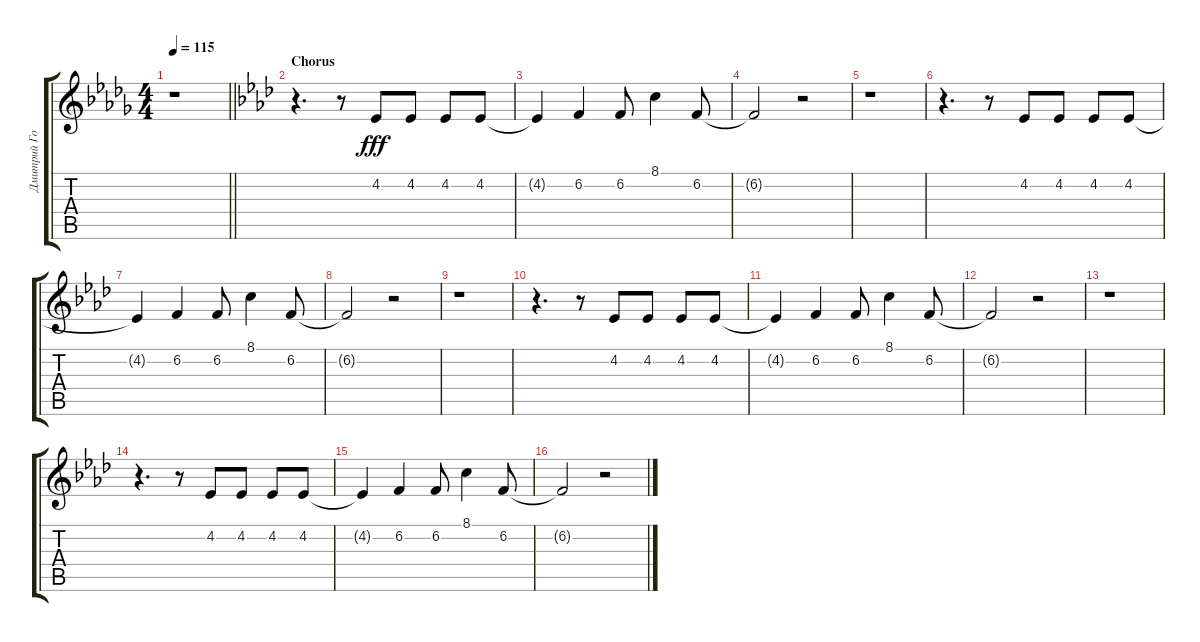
\track ("Дмитрий Голяшев (Бэк-Вокал)" "Дмитрий Го") {instrument baritonesax}
\staff {score tabs}
\tuning (E4 B3 G3 D3 A2 E2) {hide}
\ts (4 4)
\tempo 115
\clef g2
\barLineRight lightlight
\ks db
r.1{dy fff} |
\section ("" "Chorus")
\ks ab
r.4{d} r.8 4.2.8 4.2.8 4.2.8 4.2.8 |
4.2{t}.4 6.2.4 6.2.8 8.1.4 6.2.8 |
6.2{t}.2 r.2 |
r.1 |
r.4{d} r.8 4.2.8 4.2.8 4.2.8 4.2.8 |
4.2{t}.4 6.2.4 6.2.8 8.1.4 6.2.8 |
6.2{t}.2 r.2 |
r.1 |
r.4{d} r.8 4.2.8 4.2.8 4.2.8 4.2.8 |
4.2{t}.4 6.2.4 6.2.8 8.1.4 6.2.8 |
6.2{t}.2 r.2 |
r.1 |
r.4{d} r.8 4.2.8 4.2.8 4.2.8 4.2.8 |
4.2{t}.4 6.2.4 6.2.8 8.1.4 6.2.8 |
6.2{t}.2 r.2
